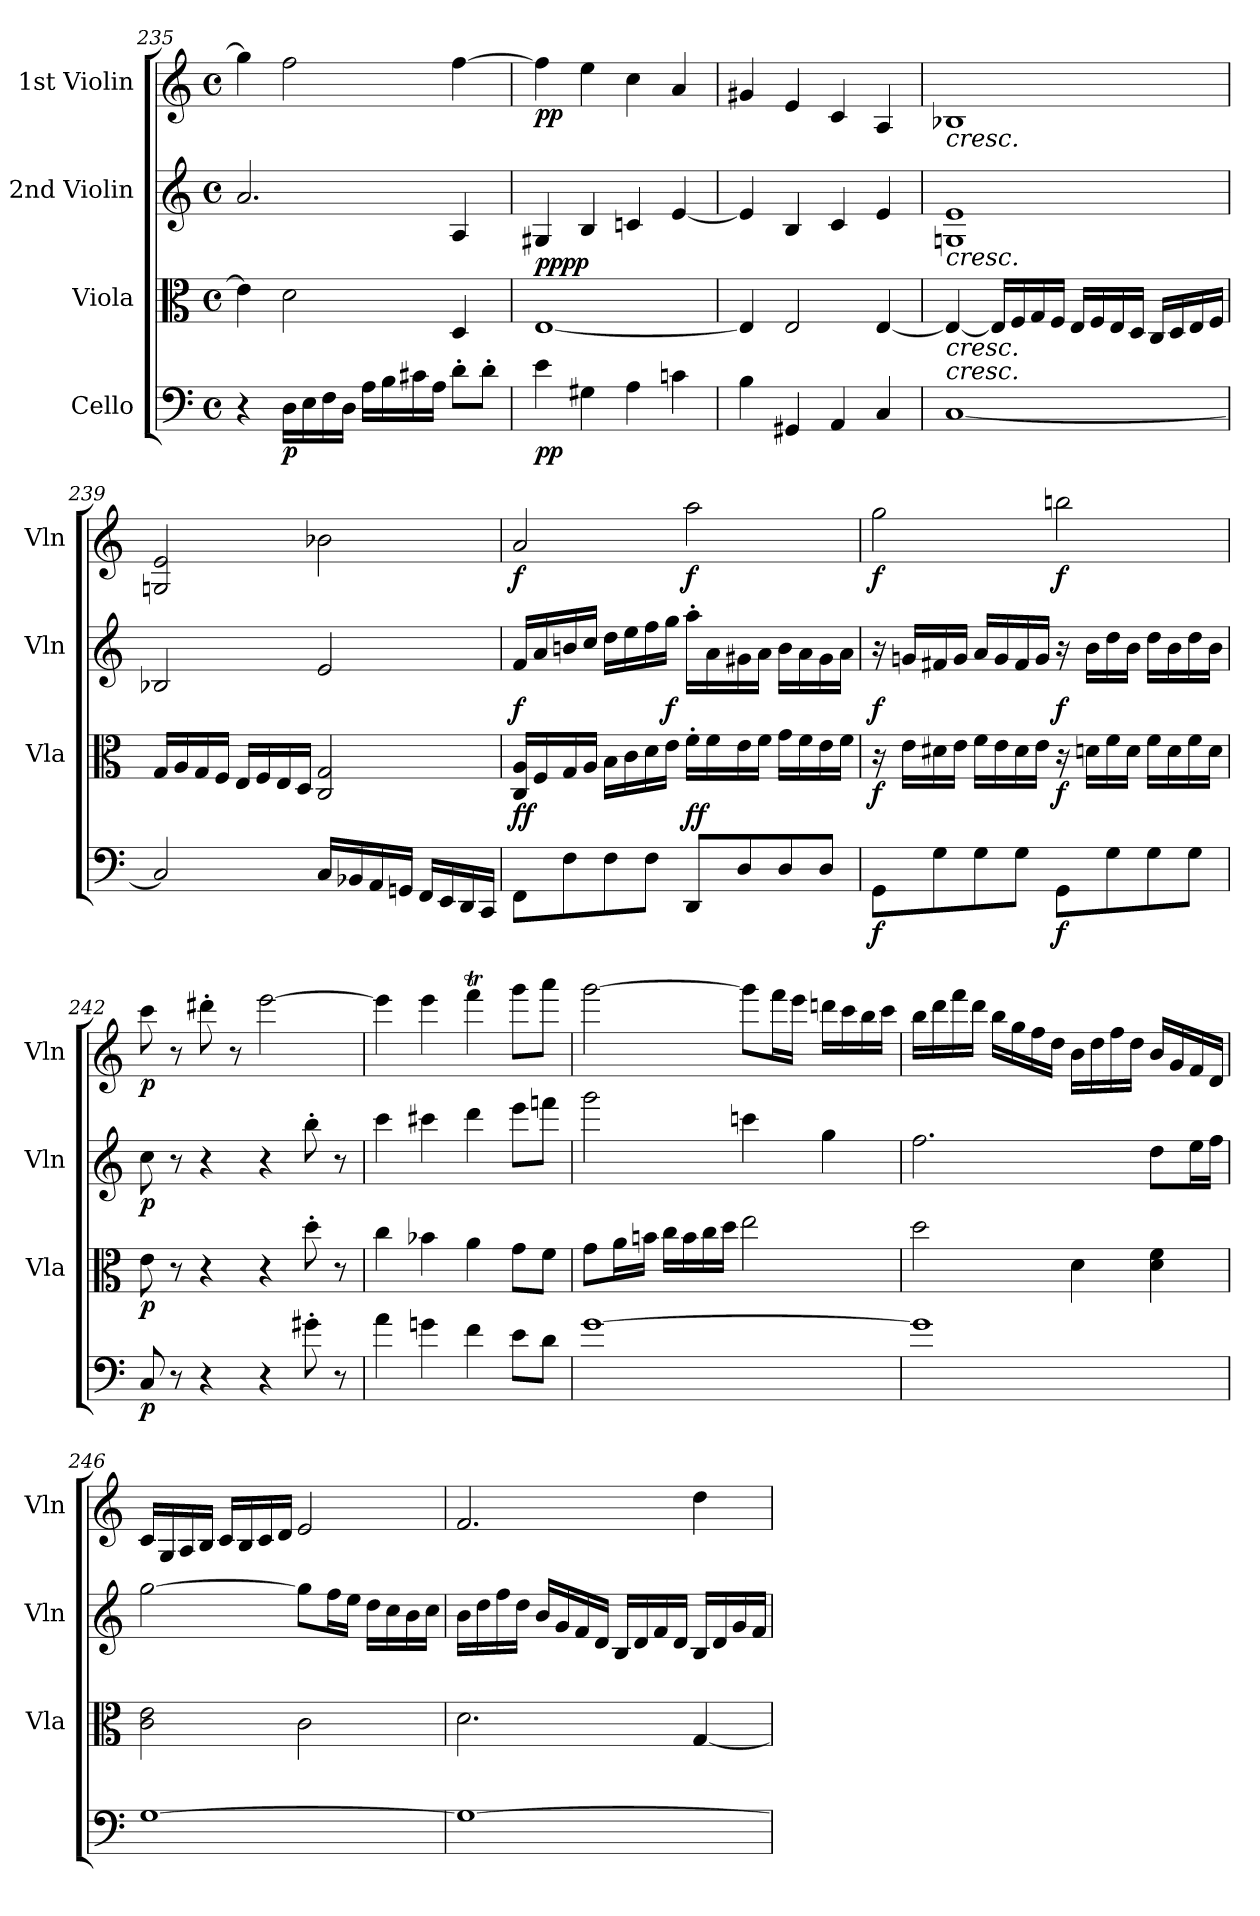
**kern	**dynam	**kern	**dynam	**kern	**dynam	**kern	**dynam
*part4	*part4	*part3	*part3	*part2	*part2	*part1	*part1
*staff4	*staff4	*staff3	*staff3	*staff2	*staff2	*staff1	*staff1
*I"Cello	*	*I"Viola	*	*I"2nd Violin	*	*I"1st Violin	*
*	*	*I'Vla	*	*I'Vln	*	*I'Vln	*
*clefF4	*	*clefC3	*	*clefG2	*	*clefG2	*
*k[]	*	*k[]	*	*k[]	*	*k[]	*
*M4/4	*	*M4/4	*	*M4/4	*	*M4/4	*
*met(c)	*	*met(c)	*	*met(c)	*	*met(c)	*
=235	=235	=235	=235	=235	=235	=235	=235
4r	.	4e\]	.	2.a/	.	4gg\]	.
!	!LO:DY:b	!	!	!	!	!	!
16D\LL	p	2d\	.	.	.	2ff\	.
16E\	.	.	.	.	.	.	.
16F\	.	.	.	.	.	.	.
16D\JJ	.	.	.	.	.	.	.
16A\LL	.	.	.	.	.	.	.
16B\	.	.	.	.	.	.	.
16c#X\	.	.	.	.	.	.	.
16A\JJ	.	.	.	.	.	.	.
8d'\L	.	4D/	.	4A/	.	[4ff\	.
8d'\J	.	.	.	.	.	.	.
=236	=236	=236	=236	=236	=236	=236	=236
!	!LO:DY:b	!	!LO:DY:b	!	!	!	!
!	!	!	!LO:DY:n=1:a	!	!	!	!LO:DY:b
4e\	pp	[1E	pp pp	4G#X/	.	4ff\]	pp
4G#X\	.	.	.	4B/	.	4ee\	.
4A\	.	.	.	4cn/	.	4cc\	.
4cn\	.	.	.	[4e/	.	4a/	.
=237	=237	=237	=237	=237	=237	=237	=237
4B\	.	4E/]	.	4e/]	.	4g#X/	.
4GG#X/	.	2E/	.	4B/	.	4e/	.
4AA/	.	.	.	4c/	.	4c/	.
4C/	.	[4E/	.	4e/	.	4A/	.
!!LO:LB:g=z
=238	=238	=238	=238	=238	=238	=238	=238
!	!	!	!	!	!	!LO:TX:b:i:t=cresc.	!
!	!	!	!	!LO:TX:b:i:t=cresc.	!	!	!
!	!	!LO:TX:b:i:t=cresc.	!	!	!	!	!
!LO:TX:a:i:t=cresc.	!	!	!	!	!	!	!
[1C	.	4E/_	.	1Gn 1e	.	1B-X	.
.	.	16E/LL]	.	.	.	.	.
.	.	16F/	.	.	.	.	.
.	.	16G/	.	.	.	.	.
.	.	16F/JJ	.	.	.	.	.
.	.	16E/LL	.	.	.	.	.
.	.	16F/	.	.	.	.	.
.	.	16E/	.	.	.	.	.
.	.	16D/JJ	.	.	.	.	.
.	.	16C/LL	.	.	.	.	.
.	.	16D/	.	.	.	.	.
.	.	16E/	.	.	.	.	.
.	.	16F/JJ	.	.	.	.	.
=239	=239	=239	=239	=239	=239	=239	=239
2C/]	.	16G/LL	.	2B-X/	.	2Gn/ 2e/	.
.	.	16A/	.	.	.	.	.
.	.	16G/	.	.	.	.	.
.	.	16F/JJ	.	.	.	.	.
.	.	16E/LL	.	.	.	.	.
.	.	16F/	.	.	.	.	.
.	.	16E/	.	.	.	.	.
.	.	16D/JJ	.	.	.	.	.
16C/LL	.	2C/ 2G/	.	2e/	.	2b-X\	.
16BB-X/	.	.	.	.	.	.	.
16AA/	.	.	.	.	.	.	.
16GGn/JJ	.	.	.	.	.	.	.
16FF/LL	.	.	.	.	.	.	.
16EE/	.	.	.	.	.	.	.
16DD/	.	.	.	.	.	.	.
16CC/JJ	.	.	.	.	.	.	.
!!LO:LB:g=z
=240	=240	=240	=240	=240	=240	=240	=240
!	!LO:DY:b	!	!	!	!	!	!
!	!LO:DY:n=1:a	!	!	!	!LO:DY:b	!	!LO:DY:b
8FF\L	f f	16C/ 16A/LL	.	16f/LL	f	2a/	f
.	.	16F/	.	16a/	.	.	.
8F\	.	16G/	.	16bn/	.	.	.
.	.	16A/JJ	.	16cc/JJ	.	.	.
8F\	.	16B\LL	.	16dd\LL	.	.	.
.	.	16c\	.	16ee\	.	.	.
8F\J	.	16d\	.	16ff\	.	.	.
!	!	!	!	!	!LO:DY:b	!	!
.	.	16e\JJ	.	16gg\JJ	f	.	.
!	!LO:DY:n=2:b	!	!	!	!	!	!
!	!LO:DY:n=3:a	!	!	!	!	!	!LO:DY:b
8DD/L	f f	16f'\LL	.	16aa'\LL	.	2aa\	f
.	.	16f\	.	16a\	.	.	.
8D/	.	16e\	.	16g#X\	.	.	.
.	.	16f\JJ	.	16a\JJ	.	.	.
8D/	.	16g\LL	.	16b\LL	.	.	.
.	.	16f\	.	16a\	.	.	.
8D/J	.	16e\	.	16g#\	.	.	.
.	.	16f\JJ	.	16a\JJ	.	.	.
=241	=241	=241	=241	=241	=241	=241	=241
!	!LO:DY:b	!	!LO:DY:b	!	!LO:DY:b	!	!LO:DY:b
8GG\L	f	16r	f	16r	f	2gg\	f
.	.	16e\LL	.	16gn/LL	.	.	.
8G\	.	16d#X\	.	16f#X/	.	.	.
.	.	16e\JJ	.	16g/JJ	.	.	.
8G\	.	16f\LL	.	16a/LL	.	.	.
.	.	16e\	.	16g/	.	.	.
8G\J	.	16d#\	.	16f#/	.	.	.
.	.	16e\JJ	.	16g/JJ	.	.	.
!	!LO:DY:b	!	!LO:DY:b	!	!LO:DY:b	!	!LO:DY:b
8GG\L	f	16r	f	16r	f	2bbn\	f
.	.	16dn\LL	.	16b\LL	.	.	.
8G\	.	16f\	.	16dd\	.	.	.
.	.	16d\JJ	.	16b\JJ	.	.	.
8G\	.	16f\LL	.	16dd\LL	.	.	.
.	.	16d\	.	16b\	.	.	.
8G\J	.	16f\	.	16dd\	.	.	.
.	.	16d\JJ	.	16b\JJ	.	.	.
=242	=242	=242	=242	=242	=242	=242	=242
!	!LO:DY:b	!	!LO:DY:b	!	!LO:DY:b	!	!LO:DY:b
8C/	p	8e\	p	8cc\	p	8ccc\	p
8r	.	8r	.	8r	.	8r	.
4r	.	4r	.	4r	.	8ddd#X'\	.
.	.	.	.	.	.	8r	.
4r	.	4r	.	4r	.	[2eee\	.
8g#X'\	.	8dd'\	.	8bb'\	.	.	.
8r	.	8r	.	8r	.	.	.
!!LO:PB:g=z
=243	=243	=243	=243	=243	=243	=243	=243
4a\	.	4cc\	.	4ccc\	.	4eee\]	.
4gn\	.	4b-X\	.	4ccc#X\	.	4eee\	.
4f\	.	4a\	.	4ddd\	.	4fffT\	.
8e\L	.	8g\L	.	8eee\L	.	8ggg\L	.
8d\J	.	8f\J	.	8fffn\J	.	8aaa\J	.
=244	=244	=244	=244	=244	=244	=244	=244
[1g	.	8g\L	.	2ggg\	.	[2ggg\	.
.	.	16a\L	.	.	.	.	.
.	.	16bn\JJ	.	.	.	.	.
.	.	16cc\LL	.	.	.	.	.
.	.	16b\	.	.	.	.	.
.	.	16cc\	.	.	.	.	.
.	.	16dd\JJ	.	.	.	.	.
.	.	2ee\	.	4cccn\	.	8ggg\L]	.
.	.	.	.	.	.	16fff\L	.
.	.	.	.	.	.	16eee\JJ	.
.	.	.	.	4gg\	.	16dddn\LL	.
.	.	.	.	.	.	16ccc\	.
.	.	.	.	.	.	16bb\	.
.	.	.	.	.	.	16ccc\JJ	.
!!LO:LB:g=z
=245	=245	=245	=245	=245	=245	=245	=245
1g]	.	2dd\	.	2.ff\	.	16bb\LL	.
.	.	.	.	.	.	16ddd\	.
.	.	.	.	.	.	16fff\	.
.	.	.	.	.	.	16ddd\JJ	.
.	.	.	.	.	.	16bb\LL	.
.	.	.	.	.	.	16gg\	.
.	.	.	.	.	.	16ff\	.
.	.	.	.	.	.	16dd\JJ	.
.	.	4d\	.	.	.	16b\LL	.
.	.	.	.	.	.	16dd\	.
.	.	.	.	.	.	16ff\	.
.	.	.	.	.	.	16dd\JJ	.
.	.	4d\ 4f\	.	8dd\L	.	16b/LL	.
.	.	.	.	.	.	16g/	.
.	.	.	.	16ee\L	.	16f/	.
.	.	.	.	16ff\JJ	.	16d/JJ	.
=246	=246	=246	=246	=246	=246	=246	=246
[1G	.	2c\ 2e\	.	[2gg\	.	16c/LL	.
.	.	.	.	.	.	16G/	.
.	.	.	.	.	.	16A/	.
.	.	.	.	.	.	16B/JJ	.
.	.	.	.	.	.	16c/LL	.
.	.	.	.	.	.	16B/	.
.	.	.	.	.	.	16c/	.
.	.	.	.	.	.	16d/JJ	.
.	.	2c\	.	8gg\L]	.	2e/	.
.	.	.	.	16ff\L	.	.	.
.	.	.	.	16ee\JJ	.	.	.
.	.	.	.	16dd\LL	.	.	.
.	.	.	.	16cc\	.	.	.
.	.	.	.	16b\	.	.	.
.	.	.	.	16cc\JJ	.	.	.
!!LO:LB:g=z
=247	=247	=247	=247	=247	=247	=247	=247
1G_	.	2.d\	.	16b\LL	.	2.f/	.
.	.	.	.	16dd\	.	.	.
.	.	.	.	16ff\	.	.	.
.	.	.	.	16dd\JJ	.	.	.
.	.	.	.	16b/LL	.	.	.
.	.	.	.	16g/	.	.	.
.	.	.	.	16f/	.	.	.
.	.	.	.	16d/JJ	.	.	.
.	.	.	.	16B/LL	.	.	.
.	.	.	.	16d/	.	.	.
.	.	.	.	16f/	.	.	.
.	.	.	.	16d/JJ	.	.	.
.	.	[4G/	.	16B/LL	.	4dd\	.
.	.	.	.	16d/	.	.	.
.	.	.	.	16g/	.	.	.
.	.	.	.	16f/JJ	.	.	.
=	=	=	=	=	=	=	=
*-	*-	*-	*-	*-	*-	*-	*-
